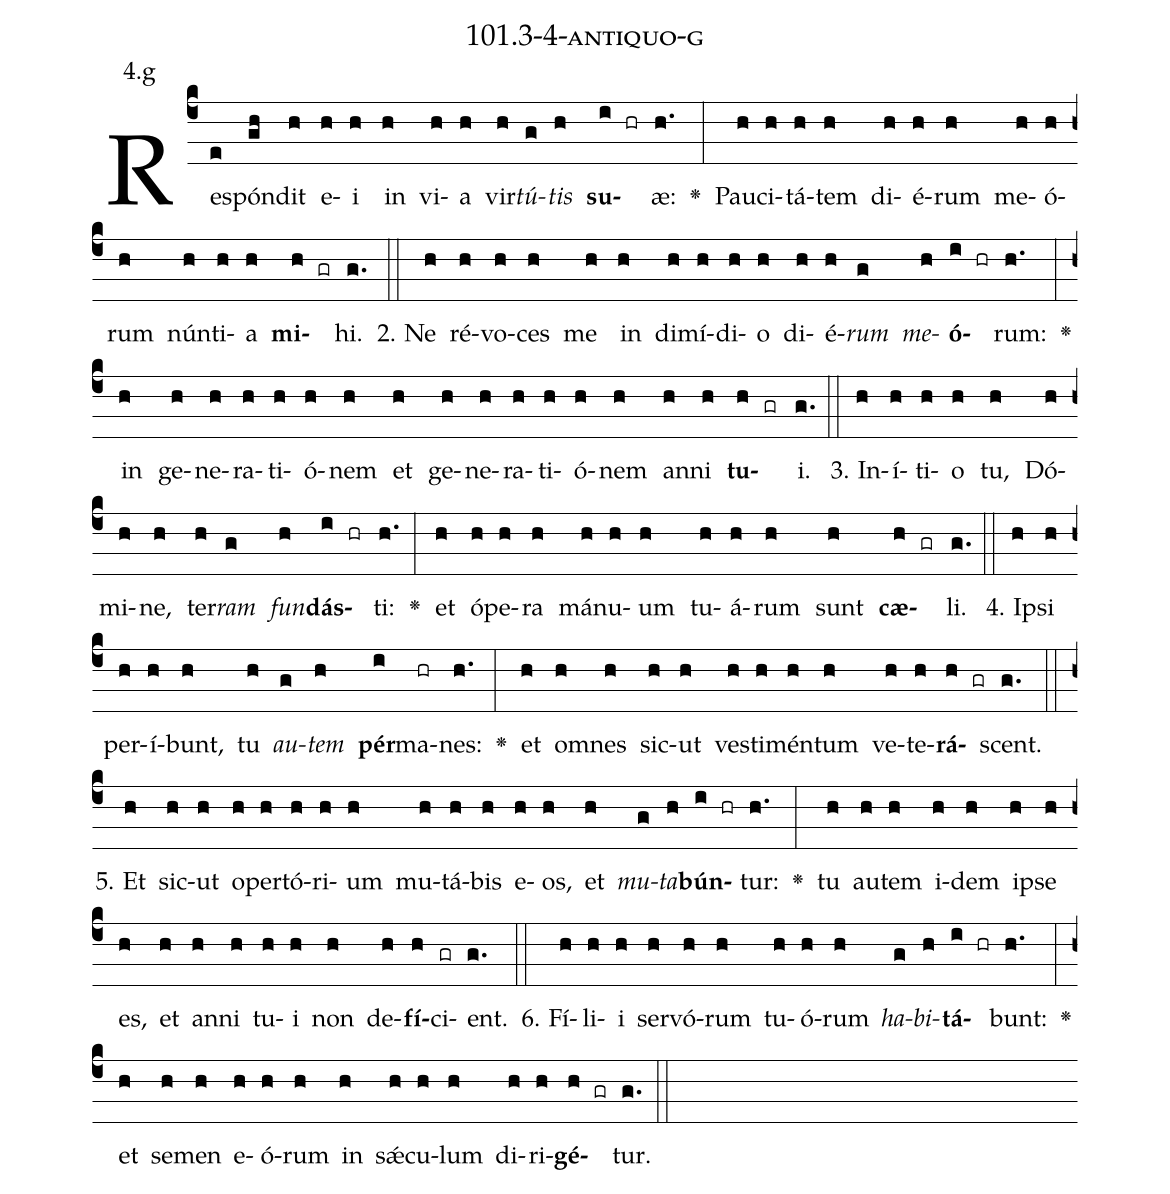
name: 101.3-4-antiquo-g;
annotation: 4.g;
%%
(c4)Re(e)spón(gh)dit(h) e(h)i(h) in(h) vi(h)a(h) vir(h)<i>tú</i>(g)<i>tis</i>(h) <b>su</b>(i hr)æ:(h.) <v>\greheightstar</v>(:) Pau(h)ci(h)tá(h)tem(h) di(h)é(h)rum(h) me(h)ó(h)rum(h) nún(h)ti(h)a(h) <b>mi</b>(h gr)hi.(g.) (::)
2. Ne(h) ré(h)vo(h)ces(h) me(h) in(h) di(h)mí(h)di(h)o(h) di(h)é(h)<i>rum</i>(g) <i>me</i>(h)<b>ó</b>(i hr)rum:(h.) <v>\greheightstar</v>(:) in(h) ge(h)ne(h)ra(h)ti(h)ó(h)nem(h) et(h) ge(h)ne(h)ra(h)ti(h)ó(h)nem(h) an(h)ni(h) <b>tu</b>(h gr)i.(g.) (::)
3. In(h)í(h)ti(h)o(h) tu,(h) Dó(h)mi(h)ne,(h) ter(h)<i>ram</i>(g) <i>fun</i>(h)<b>dás</b>(i hr)ti:(h.) <v>\greheightstar</v>(:) et(h) ó(h)pe(h)ra(h) má(h)nu(h)um(h) tu(h)á(h)rum(h) sunt(h) <b>cæ</b>(h gr)li.(g.) (::)
4. Ip(h)si(h) per(h)í(h)bunt,(h) tu(h) <i>au</i>(g)<i>tem</i>(h) <b>pér</b>(i)ma(hr)nes:(h.) <v>\greheightstar</v>(:) et(h) om(h)nes(h) sic(h)ut(h) ves(h)ti(h)mén(h)tum(h) ve(h)te(h)<b>rá</b>(h gr)scent.(g.) (::)
5. Et(h) sic(h)ut(h) o(h)per(h)tó(h)ri(h)um(h) mu(h)tá(h)bis(h) e(h)os,(h) et(h) <i>mu</i>(g)<i>ta</i>(h)<b>bún</b>(i hr)tur:(h.) <v>\greheightstar</v>(:) tu(h) au(h)tem(h) i(h)dem(h) ip(h)se(h) es,(h) et(h) an(h)ni(h) tu(h)i(h) non(h) de(h)<b>fí</b>(h)ci(gr)ent.(g.) (::)
6. Fí(h)li(h)i(h) ser(h)vó(h)rum(h) tu(h)ó(h)rum(h) <i>ha</i>(g)<i>bi</i>(h)<b>tá</b>(i hr)bunt:(h.) <v>\greheightstar</v>(:) et(h) se(h)men(h) e(h)ó(h)rum(h) in(h) sǽ(h)cu(h)lum(h) di(h)ri(h)<b>gé</b>(h gr)tur.(g.) (::)
